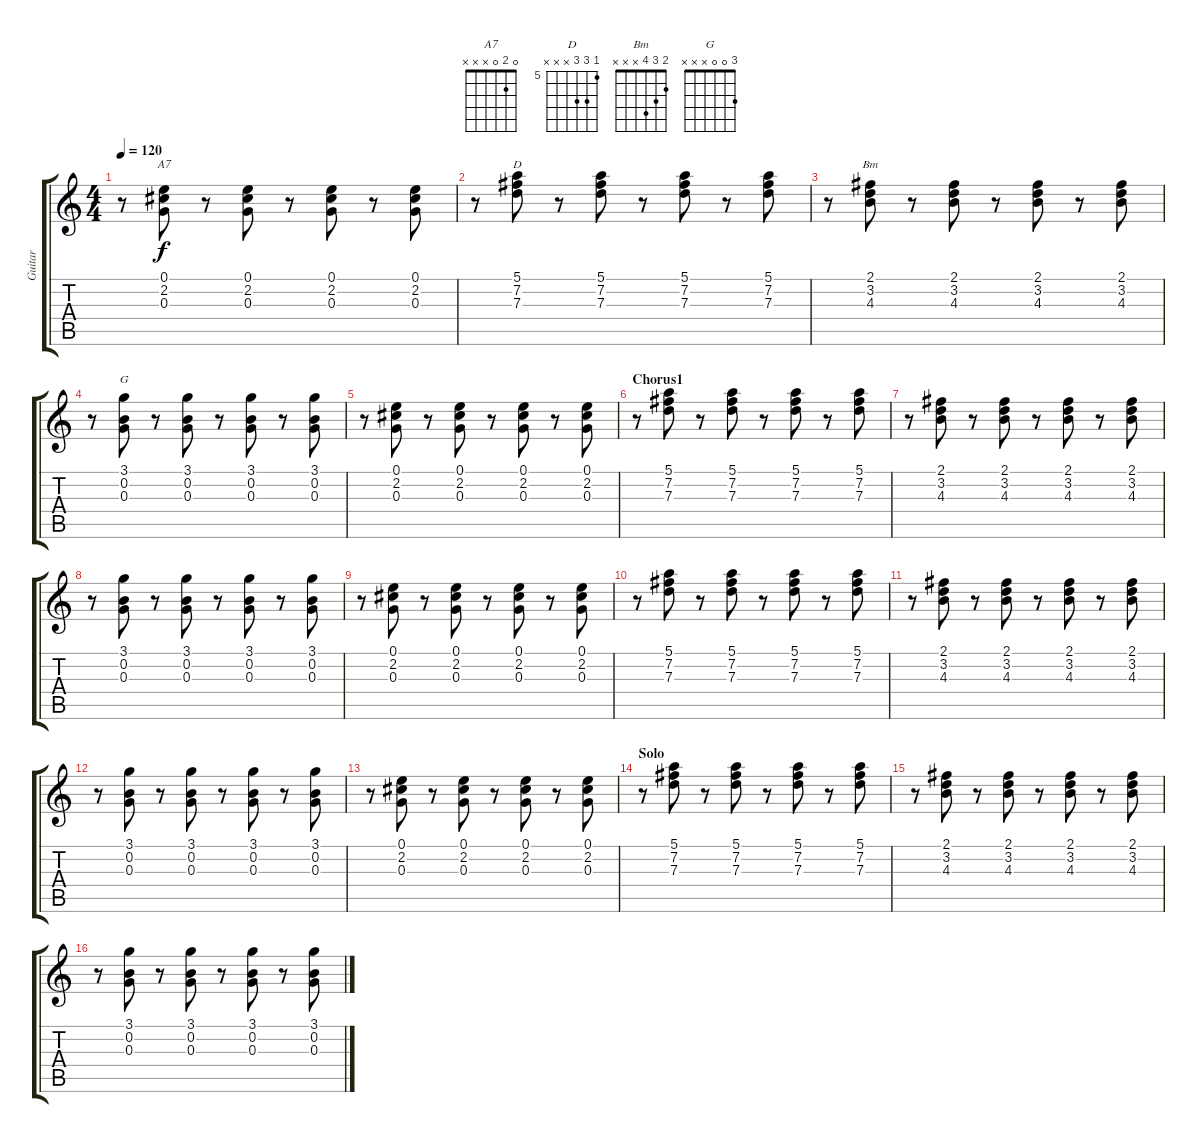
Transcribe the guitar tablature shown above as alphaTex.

\track ("Guitar" "Guitar") {instrument electricguitarclean}
\staff {score tabs}
\tuning (E4 B3 G3 D3 A2 E2) {hide}
\chord ("A7" 0 2 0 x x x)
\chord ("D" 5 7 7 x x x) {firstfret 5}
\chord ("Bm" 2 3 4 x x x)
\chord ("G" 3 0 0 x x x)
\ts (4 4)
\tempo 120
\clef g2
\ks c
r.8{dy f} (0.1 2.2 0.3).8{ch "A7"} r.8 (0.1 2.2 0.3).8 r.8 (0.1 2.2 0.3).8 r.8 (0.1 2.2 0.3).8 |
r.8 (5.1 7.2 7.3).8{ch "D"} r.8 (5.1 7.2 7.3).8 r.8 (5.1 7.2 7.3).8 r.8 (5.1 7.2 7.3).8 |
r.8 (2.1 3.2 4.3).8{ch "Bm"} r.8 (2.1 3.2 4.3).8 r.8 (2.1 3.2 4.3).8 r.8 (2.1 3.2 4.3).8 |
r.8 (3.1 0.2 0.3).8{ch "G"} r.8 (3.1 0.2 0.3).8 r.8 (3.1 0.2 0.3).8 r.8 (3.1 0.2 0.3).8 |
r.8 (0.1 2.2 0.3).8 r.8 (0.1 2.2 0.3).8 r.8 (0.1 2.2 0.3).8 r.8 (0.1 2.2 0.3).8 |
\section ("" "Chorus1")
r.8 (5.1 7.2 7.3).8 r.8 (5.1 7.2 7.3).8 r.8 (5.1 7.2 7.3).8 r.8 (5.1 7.2 7.3).8 |
r.8 (2.1 3.2 4.3).8 r.8 (2.1 3.2 4.3).8 r.8 (2.1 3.2 4.3).8 r.8 (2.1 3.2 4.3).8 |
r.8 (3.1 0.2 0.3).8 r.8 (3.1 0.2 0.3).8 r.8 (3.1 0.2 0.3).8 r.8 (3.1 0.2 0.3).8 |
r.8 (0.1 2.2 0.3).8 r.8 (0.1 2.2 0.3).8 r.8 (0.1 2.2 0.3).8 r.8 (0.1 2.2 0.3).8 |
r.8 (5.1 7.2 7.3).8 r.8 (5.1 7.2 7.3).8 r.8 (5.1 7.2 7.3).8 r.8 (5.1 7.2 7.3).8 |
r.8 (2.1 3.2 4.3).8 r.8 (2.1 3.2 4.3).8 r.8 (2.1 3.2 4.3).8 r.8 (2.1 3.2 4.3).8 |
r.8 (3.1 0.2 0.3).8 r.8 (3.1 0.2 0.3).8 r.8 (3.1 0.2 0.3).8 r.8 (3.1 0.2 0.3).8 |
r.8 (0.1 2.2 0.3).8 r.8 (0.1 2.2 0.3).8 r.8 (0.1 2.2 0.3).8 r.8 (0.1 2.2 0.3).8 |
\section ("" "Solo")
r.8 (5.1 7.2 7.3).8 r.8 (5.1 7.2 7.3).8 r.8 (5.1 7.2 7.3).8 r.8 (5.1 7.2 7.3).8 |
r.8 (2.1 3.2 4.3).8 r.8 (2.1 3.2 4.3).8 r.8 (2.1 3.2 4.3).8 r.8 (2.1 3.2 4.3).8 |
r.8 (3.1 0.2 0.3).8 r.8 (3.1 0.2 0.3).8 r.8 (3.1 0.2 0.3).8 r.8 (3.1 0.2 0.3).8
